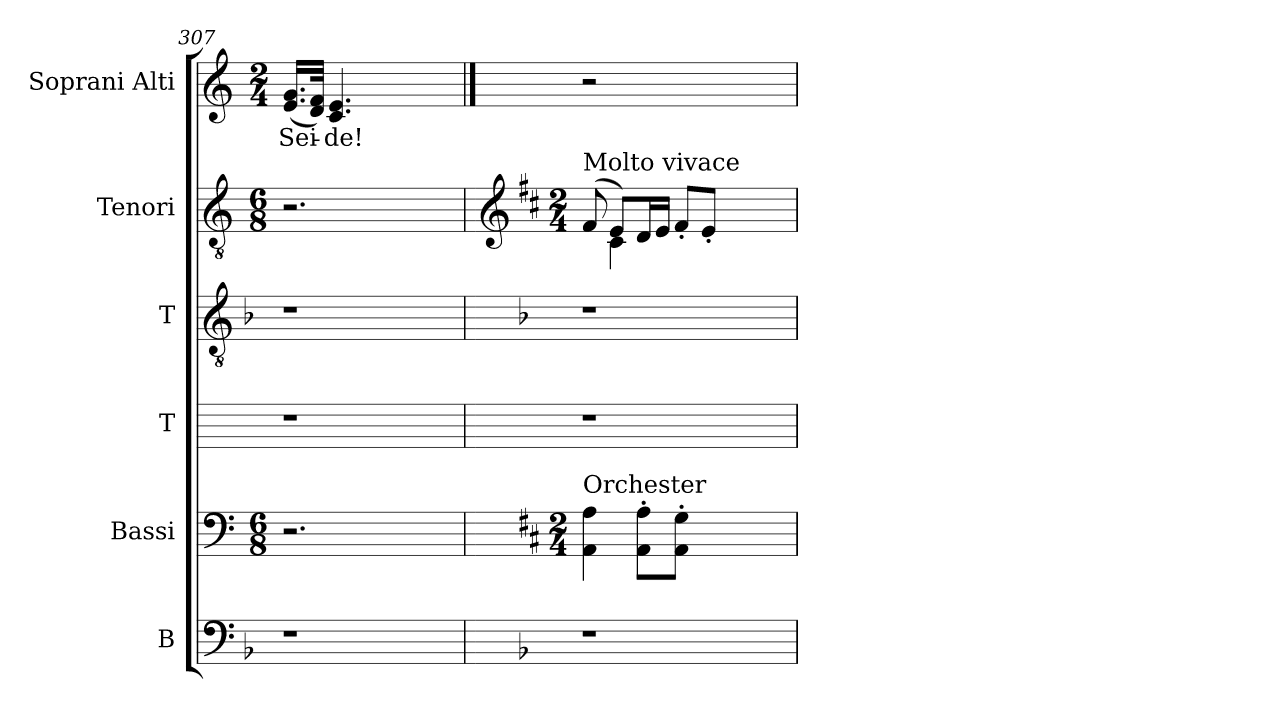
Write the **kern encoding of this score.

**kern	**kern	**kern	**kern	**kern	**kern	**text
*part6	*part5	*part4	*part3	*part2	*part1	*part1
*staff6	*staff5	*staff4	*staff3	*staff2	*staff1	*staff1
*I"B	*I"Bassi	*I"T	*I"T	*I"Tenori	*I"Soprani  Alti	*
*I'B	*I'B	*I'T	*I'T	*I'T	*I'S  A	*
*clefF4	*clefF4	*	*clefGv2	*clefGv2	*clefG2	*
*k[b-]	*k[]	*	*k[b-]	*k[]	*k[]	*
*F:	*C:	*	*F:	*C:	*C:	*
*	*M6/8	*	*	*M6/8	*M2/4	*
=307	=307	=307	=307	=307	=307	=307
!	!	!	!	!	!	!LO:LY:b:cj
1r	2.r	1r	1r	2.r	(<16.g/ 16.e/L	Sei-
.	.	.	.	.	32f/ 32d/J)	.
!	!	!	!	!	!	!LO:LY:b:cj
.	.	.	.	.	4.e/ 4.c/	-de!
.	.	.	.	.	2ryy	.
.	4ryy	.	.	4ryy	.	.
!!LO:PB:g=z
=308	=308	=308	=308	=308	==308	==308
*	*	*	*	*clefG2	*	*
*	*k[f#c#]	*	*	*k[f#c#]	*	*
*	*D:	*	*	*D:	*	*
*	*M2/4	*	*	*M2/4	*	*
*	*	*	*	*^	*	*
!	!	!	!	!LO:TX:a:t=Molto vivace	!	!	!
!	!LO:TX:a:t=Orchester	!	!	!	!	!	!
1r	4A\ 4AA\	1r	1r	8ryy	(>8f#/	2r	.
.	.	.	.	8e/L)	4c#\	.	.
.	8A\'> 8AA\'>L	.	.	16d/	.	.	.
.	.	.	.	16e/J	.	.	.
.	8G\'> 8AA\'>J	.	.	8f#'</L	4.ryy	.	.
.	2ryy	.	.	8e'</J	.	2ryy	.
.	.	.	.	4.ryy	.	.	.
.	.	.	.	.	4ryy	.	.
*	*	*	*	*v	*v	*	*
=	=	=	=	=	=	=
*-	*-	*-	*-	*-	*-	*-
